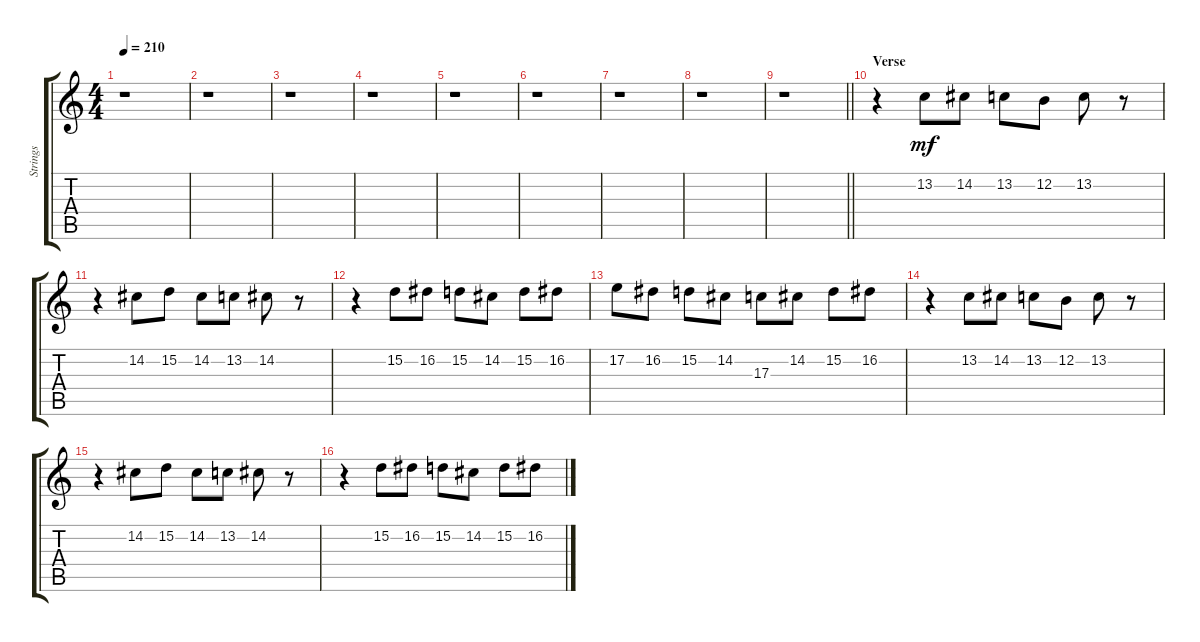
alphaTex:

\track ("Strings" "Strings") {instrument stringensemble1}
\staff {score tabs}
\tuning (E4 B3 G3 D3 A2 E2) {hide}
\ts (4 4)
\tempo 210
\clef g2
\ks c
r.1{dy mp} |
r.1 |
r.1 |
r.1 |
r.1 |
r.1 |
r.1 |
r.1 |
\barLineRight lightlight
r.1 |
\section ("" "Verse")
r.4 13.2.8{dy mf} 14.2.8 13.2.8 12.2.8 13.2.8 r.8 |
r.4 14.2.8 15.2.8 14.2.8 13.2.8 14.2.8 r.8 |
r.4 15.2.8 16.2.8 15.2.8 14.2.8 15.2.8 16.2.8 |
17.2.8 16.2.8 15.2.8 14.2.8 17.3.8 14.2.8 15.2.8 16.2.8 |
r.4 13.2.8 14.2.8 13.2.8 12.2.8 13.2.8 r.8 |
r.4 14.2.8 15.2.8 14.2.8 13.2.8 14.2.8 r.8 |
r.4 15.2.8 16.2.8 15.2.8 14.2.8 15.2.8 16.2.8
